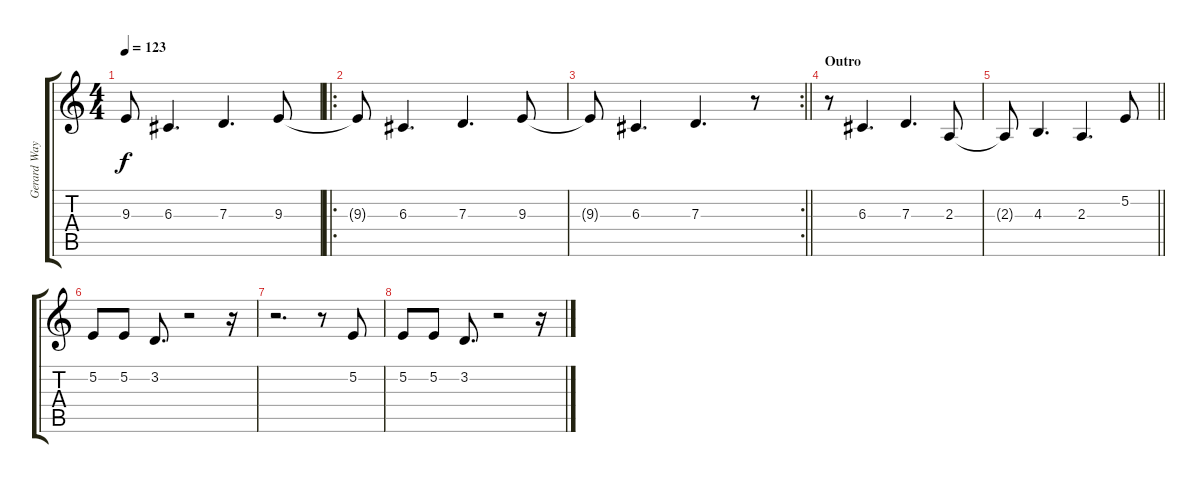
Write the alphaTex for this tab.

\track ("Gerard Way" "Gerard Way") {instrument lead1square}
\staff {score tabs}
\tuning (E4 B3 G3 D3 A2 E2) {hide}
\ts (4 4)
\tempo 123
\clef g2
\ks c
9.3{t}.8{dy f} 6.3.4{d} 7.3.4{d} 9.3.8 |
\ro
9.3{t}.8 6.3.4{d} 7.3.4{d} 9.3.8 |
\rc 2
\barLineRight lightlight
9.3{t}.8 6.3.4{d} 7.3.4{d} r.8 |
\section ("" "Outro")
r.8{volume 16} 6.3.4{d} 7.3.4{d} 2.3.8 |
\barLineRight lightlight
2.3{t}.8 4.3.4{d} 2.3.4{d} 5.2.8 |
5.2.8 5.2.8 3.2.8{d} r.2 r.16 |
r.2{d} r.8 5.2.8 |
5.2.8 5.2.8 3.2.8{d} r.2 r.16
